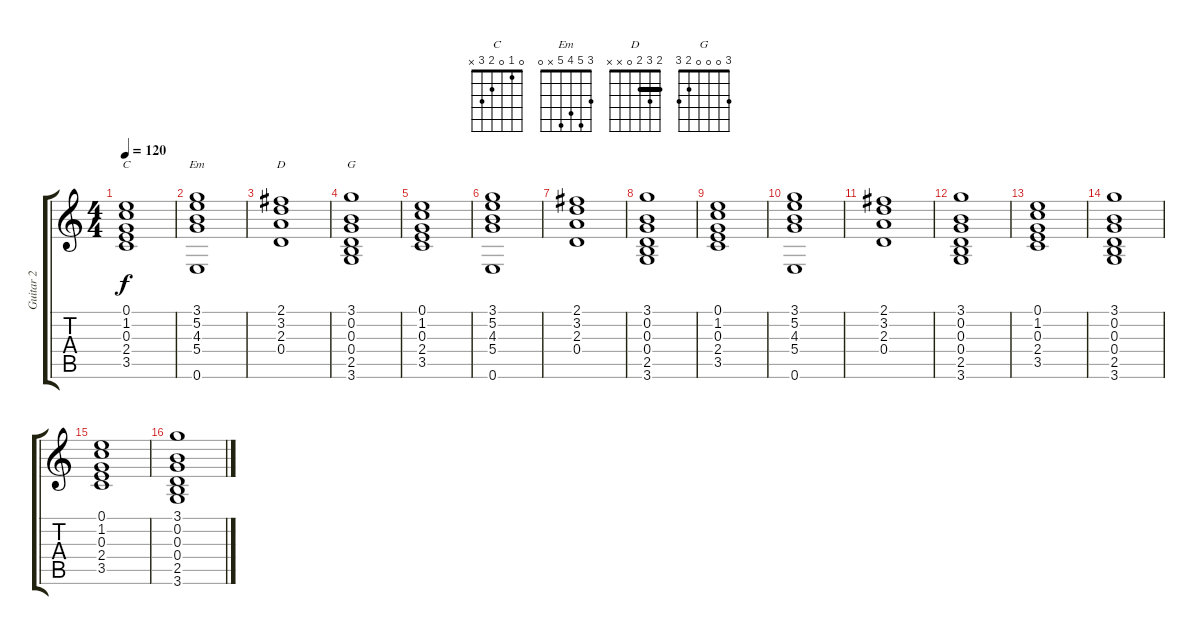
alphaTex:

\track ("Guitar 2" "Guitar 2") {instrument acousticguitarnylon}
\staff {score tabs}
\tuning (E4 B3 G3 D3 A2 E2) {hide}
\chord ("C" 0 1 0 2 3 x)
\chord ("Em" 3 5 4 5 x 0)
\chord ("D" 2 3 2 0 x x) {barre 2}
\chord ("G" 3 0 0 0 2 3)
\ts (4 4)
\tempo 120
\clef g2
\ks c
(0.1 1.2 0.3 2.4 3.5).1{ch "C" dy f} |
(3.1 5.2 4.3 5.4 0.6).1{ch "Em"} |
(2.1 3.2 2.3 0.4).1{ch "D"} |
(3.1 0.2 0.3 0.4 2.5 3.6).1{ch "G"} |
(0.1 1.2 0.3 2.4 3.5).1 |
(3.1 5.2 4.3 5.4 0.6).1 |
(2.1 3.2 2.3 0.4).1 |
(3.1 0.2 0.3 0.4 2.5 3.6).1 |
(0.1 1.2 0.3 2.4 3.5).1 |
(3.1 5.2 4.3 5.4 0.6).1 |
(2.1 3.2 2.3 0.4).1 |
(3.1 0.2 0.3 0.4 2.5 3.6).1 |
(0.1 1.2 0.3 2.4 3.5).1 |
(3.1 0.2 0.3 0.4 2.5 3.6).1 |
(0.1 1.2 0.3 2.4 3.5).1 |
(3.1 0.2 0.3 0.4 2.5 3.6).1
